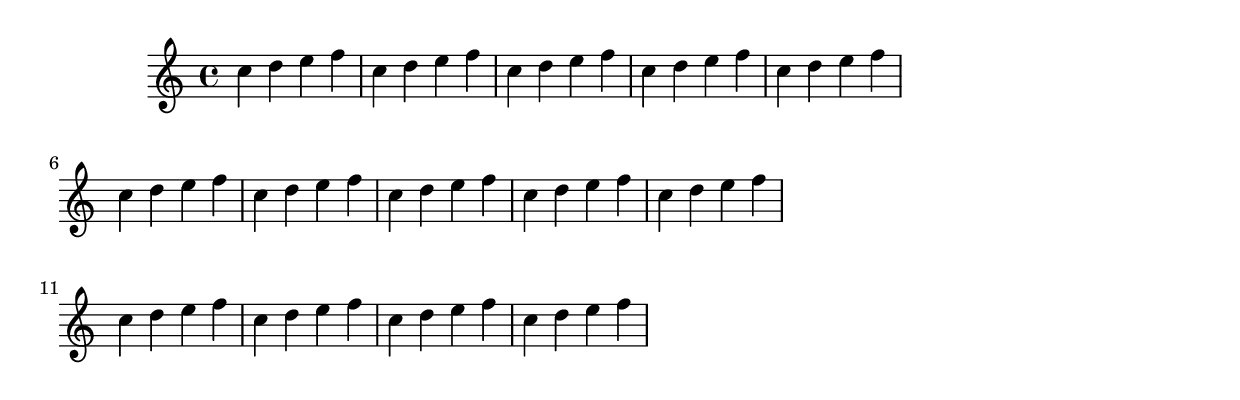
%% Do not edit this file; it is automatically
%% generated from LSR http://lsr.dsi.unimi.it
%% This file is in the public domain.
\version "2.13.4"

\header {
  lsrtags = "keyboards"

%% Translation of GIT committish: b2d4318d6c53df8469dfa4da09b27c15a374d0ca
  texidoces = "
Los símbolos específicos de acordeón discanto se escriben mediante
@code{\\markup}.  Se puede trucar la colocación vertical de los
símbolos modificando los argumentos de @code{\\raise}.

"
  doctitlees = "Símbolos de acordeón discanto"


%% Translation of GIT committish: d96023d8792c8af202c7cb8508010c0d3648899d
  doctitlede = "Symbole für Akkordeon-Diskantregister"
  texidocde = "
Diskantregister für Akkordeon können mit @code{\\markup} dargestellt werden.
Die vertikale Position der einzelnen Elemente werden mit @code{\\raise}
angepasst.
"

  texidoc = "
Accordion discant-specific symbols are added using @code{\\markup}. The
vertical placement of the symbols can be tweaked by changing the
@code{\\raise} arguments.



"
  doctitle = "Accordion-discant symbols"
} % begin verbatim

discant = \markup {
  \musicglyph #"accordion.accDiscant"
}
dot = \markup {
  \musicglyph #"accordion.accDot"
}

\layout { ragged-right = ##t }

% 16 voets register
accBasson = ^\markup {
  \combine
  \discant
  \raise #0.5 \dot
}

% een korig 8 en 16 voets register
accBandon = ^\markup {
  \combine
    \discant
    \combine
      \raise #0.5 \dot
      \raise #1.5 \dot
}

accVCello = ^\markup {
  \combine
    \discant
    \combine
      \raise #0.5 \dot
      \combine
        \raise #1.5 \dot
        \translate #'(1 . 0) \raise #1.5 \dot
}

% 4-8-16 voets register
accHarmon = ^\markup {
  \combine
    \discant
    \combine
      \raise #0.5 \dot
      \combine
        \raise #1.5 \dot
        \raise #2.5 \dot
}

accTrombon = ^\markup {
  \combine
    \discant
    \combine
      \raise #0.5 \dot
      \combine
        \raise #1.5 \dot
        \combine
          \translate #'(1 . 0) \raise #1.5 \dot
          \translate #'(-1 . 0) \raise #1.5 \dot
}

% eenkorig 4 en 16 voets register
accOrgan = ^\markup {
  \combine
    \discant
    \combine
      \raise #0.5 \dot
      \raise #2.5 \dot
}

accMaster = ^\markup {
  \combine
    \discant
    \combine
      \raise #0.5 \dot
      \combine
        \raise #1.5 \dot
        \combine
          \translate #'(1 . 0) \raise #1.5 \dot
          \combine
            \translate #'(-1 . 0) \raise #1.5 \dot
            \raise #2.5 \dot
}

accAccord = ^\markup {
  \combine
    \discant
    \combine
      \raise #1.5 \dot
      \combine
        \translate #'(1 . 0) \raise #1.5 \dot
        \combine
          \translate #'(-1 . 0) \raise #1.5 \dot
          \raise #2.5 \dot
}

accMusette = ^\markup {
  \combine
    \discant
    \combine
      \raise #1.5 \dot
      \combine
        \translate #'(1 . 0) \raise #1.5 \dot
        \translate #'(-1 . 0) \raise #1.5 \dot
}

accCeleste = ^\markup {
  \combine
    \discant
    \combine
      \raise #1.5 \dot
      \translate #'(-1 . 0) \raise #1.5 \dot
}

accOboe = ^\markup {
  \combine
    \discant
    \combine
      \raise #1.5 \dot
      \raise #2.5 \dot
}

accClarin = ^\markup {
  \combine
    \discant
    \raise #1.5 \dot
}

accPiccolo = ^\markup {
    \combine
       \discant
       \raise #2.5 \dot
}

accViolin = ^\markup {
  \combine
    \discant
    \combine
      \raise #1.5 \dot
      \combine
        \translate #'(1 . 0) \raise #1.5 \dot
        \raise #2.5 \dot
}

\relative c'' {
  c4 d\accBasson e f
  c4 d\accBandon e f
  c4 d\accVCello e f
  c4 d\accHarmon e f
  c4 d\accTrombon e f
  \break
  c4 d\accOrgan e f
  c4 d\accMaster e f
  c4 d\accAccord e f
  c4 d\accMusette e f
  c4 d\accCeleste e f
  \break
  c4 d\accOboe e f
  c4 d\accClarin e f
  c4 d\accPiccolo e f
  c4 d\accViolin e f
}

